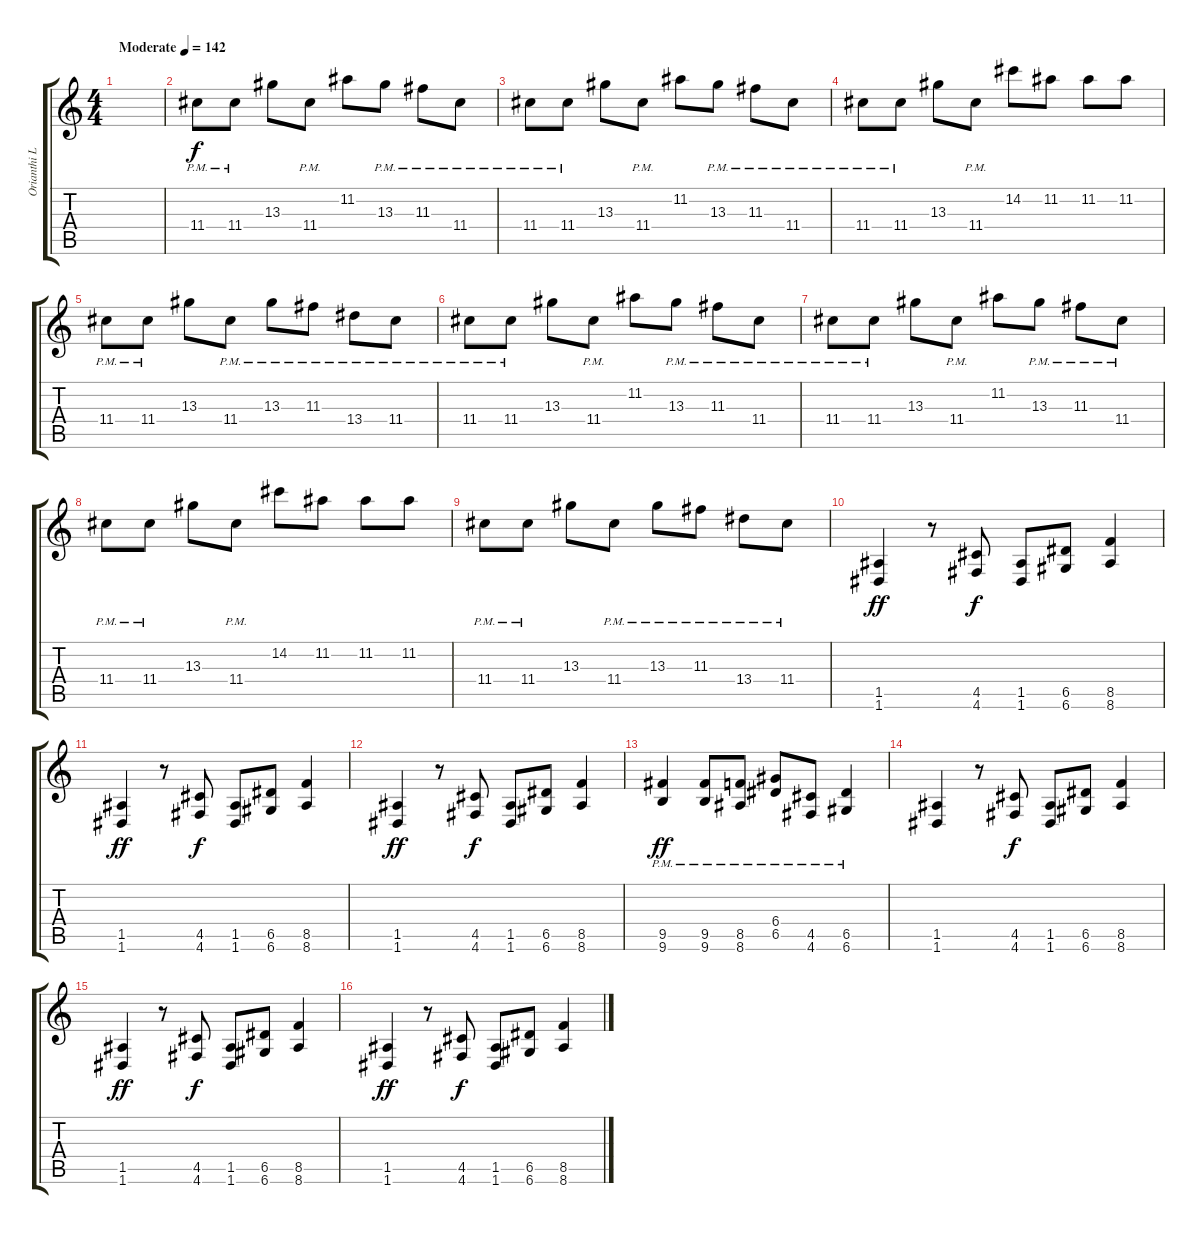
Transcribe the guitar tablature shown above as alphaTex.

\track ("Orianthi Lead" "Orianthi L") {instrument overdrivenguitar}
\staff {score tabs}
\tuning (E4 B3 G3 D3 A2 D2) {hide}
\ts (4 4)
\tempo (142 "Moderate")
\clef g2
\ks c
|
11.4{pm}.8 11.4{pm}.8 13.3.8 11.4{pm}.8 11.2.8 13.3{pm}.8 11.3{pm}.8 11.4{pm}.8 |
11.4{pm}.8 11.4{pm}.8 13.3.8 11.4{pm}.8 11.2.8 13.3{pm}.8 11.3{pm}.8 11.4{pm}.8 |
11.4{pm}.8 11.4{pm}.8 13.3.8 11.4{pm}.8 14.2.8 11.2.8 11.2.8 11.2.8 |
11.4{pm}.8 11.4{pm}.8 13.3.8 11.4{pm}.8 13.3{pm}.8 11.3{pm}.8 13.4{pm}.8 11.4{pm}.8 |
11.4{pm}.8 11.4{pm}.8 13.3.8 11.4{pm}.8 11.2.8 13.3{pm}.8 11.3{pm}.8 11.4{pm}.8 |
11.4{pm}.8 11.4{pm}.8 13.3.8 11.4{pm}.8 11.2.8 13.3{pm}.8 11.3{pm}.8 11.4{pm}.8 |
11.4{pm}.8 11.4{pm}.8 13.3.8 11.4{pm}.8 14.2.8 11.2.8 11.2.8 11.2.8 |
11.4{pm}.8 11.4{pm}.8 13.3.8 11.4{pm}.8 13.3{pm}.8 11.3{pm}.8 13.4{pm}.8 11.4{pm}.8 |
(1.5 1.6).4{dy ff} r.8 (4.5 4.6).8{dy f} (1.5 1.6).8 (6.5 6.6).8 (8.5 8.6).4 |
(1.5 1.6).4{dy ff} r.8 (4.5 4.6).8{dy f} (1.5 1.6).8 (6.5 6.6).8 (8.5 8.6).4 |
(1.5 1.6).4{dy ff} r.8 (4.5 4.6).8{dy f} (1.5 1.6).8 (6.5 6.6).8 (8.5 8.6).4 |
(9.5 9.6{pm}).4{dy ff} (9.5 9.6{pm}).8 (8.5 8.6{pm}).8 (6.4 6.5{pm}).8 (4.5 4.6{pm}).8 (6.5 6.6{pm}).4 |
(1.5 1.6).4 r.8 (4.5 4.6).8{dy f} (1.5 1.6).8 (6.5 6.6).8 (8.5 8.6).4 |
(1.5 1.6).4{dy ff} r.8 (4.5 4.6).8{dy f} (1.5 1.6).8 (6.5 6.6).8 (8.5 8.6).4 |
(1.5 1.6).4{dy ff} r.8 (4.5 4.6).8{dy f} (1.5 1.6).8 (6.5 6.6).8 (8.5 8.6).4
